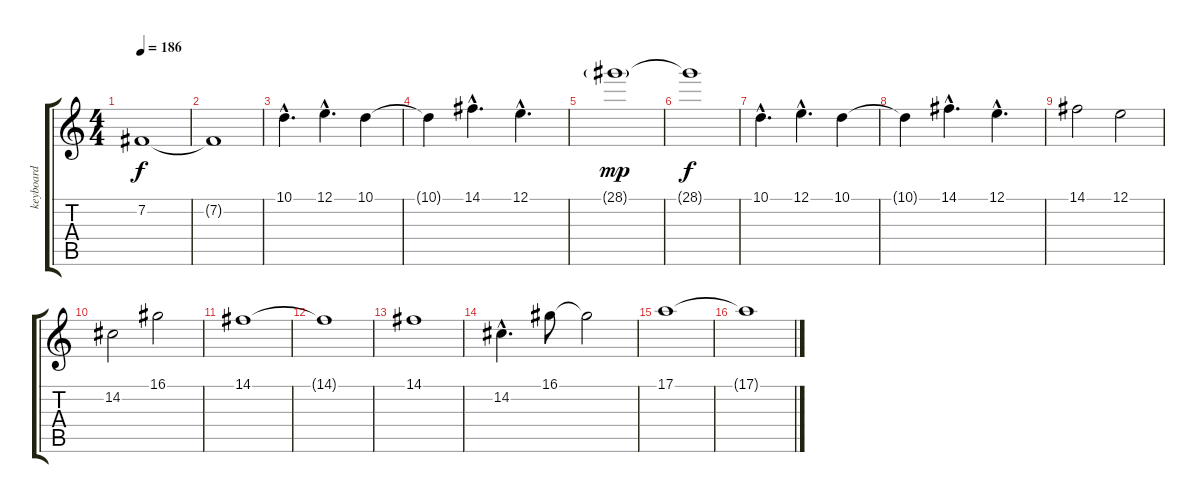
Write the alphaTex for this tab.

\track ("keyboard" "keyboard") {instrument stringensemble1}
\staff {score tabs}
\tuning (E4 B3 G3 D3 A2 E2) {hide}
\ts (4 4)
\tempo 186
\clef g2
\ks c
7.2.1{dy f} |
7.2{t}.1 |
10.1{hac}.4{d} 12.1{hac}.4{d} 10.1.4 |
10.1{t}.4 14.1{hac}.4{d} 12.1{hac}.4{d} |
28.1{g}.1{dy mp} |
28.1{t}.1{dy f} |
10.1{hac}.4{d} 12.1{hac}.4{d} 10.1.4 |
10.1{t}.4 14.1{hac}.4{d} 12.1{hac}.4{d} |
14.1.2 12.1.2 |
14.2.2 16.1.2 |
14.1.1 |
14.1{t}.1 |
14.1.1 |
14.2{hac}.4{d} 16.1.8 16.1{t}.2 |
17.1.1 |
17.1{t}.1
